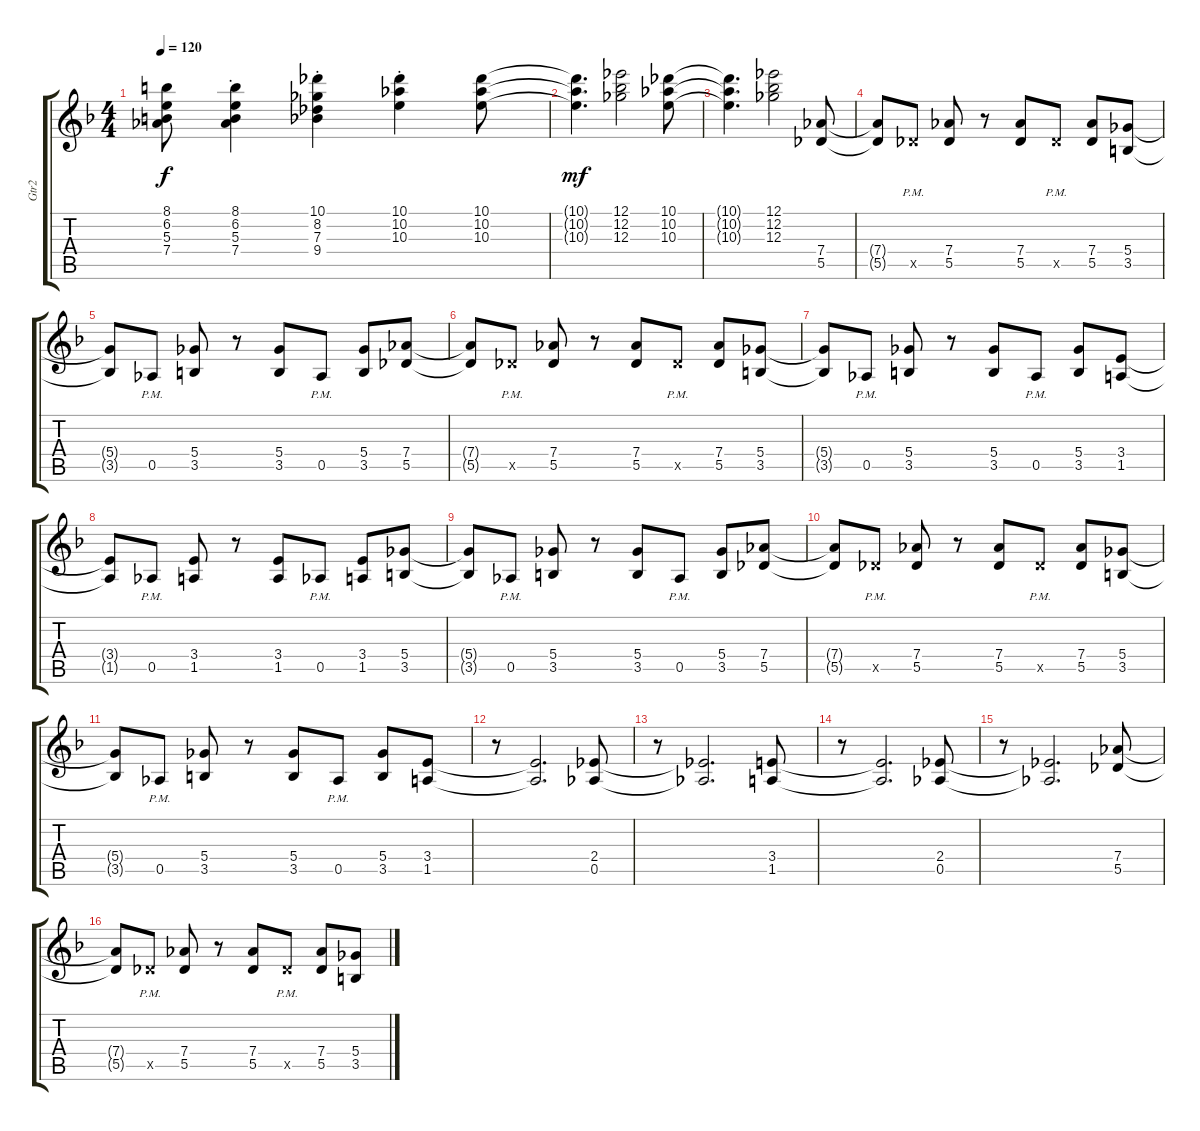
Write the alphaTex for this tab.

\track ("Gtr2" "Gtr2") {instrument distortionguitar}
\staff {score tabs}
\tuning (Eb4 Bb3 Gb3 Db3 Ab2 Eb2) {hide}
\ts (4 4)
\tempo 120
\clef g2
\ks f
(8.1{t} 6.2{t} 5.3{t} 7.4{t}).8{dy f} (8.1{st} 6.2{st} 5.3{st} 7.4{st}).4 (10.1{st} 8.2{st} 7.3{st} 9.4{st}).4 (10.1{st} 10.2{st} 10.3{st}).4 (10.1 10.2 10.3).8 |
(10.1{t} 10.2{t} 10.3{t}).4{d dy mf} (12.1 12.2 12.3).2 (10.1 10.2 10.3).8 |
(10.1{t} 10.2{t} 10.3{t}).4{d} (12.1 12.2 12.3).2 (7.4 5.5).8 |
(7.4{t} 5.5{t}).8 5.5{pm x}.8 (7.4 5.5).8 r.8 (7.4 5.5).8 5.5{pm x}.8 (7.4 5.5).8 (5.4 3.5).8 |
(5.4{t} 3.5{t}).8 0.5{pm}.8 (5.4 3.5).8 r.8 (5.4 3.5).8 0.5{pm}.8 (5.4 3.5).8 (7.4 5.5).8 |
(7.4{t} 5.5{t}).8 5.5{pm x}.8 (7.4 5.5).8 r.8 (7.4 5.5).8 5.5{pm x}.8 (7.4 5.5).8 (5.4 3.5).8 |
(5.4{t} 3.5{t}).8 0.5{pm}.8 (5.4 3.5).8 r.8 (5.4 3.5).8 0.5{pm}.8 (5.4 3.5).8 (3.4 1.5).8 |
(3.4{t} 1.5{t}).8 0.5{pm}.8 (3.4 1.5).8 r.8 (3.4 1.5).8 0.5{pm}.8 (3.4 1.5).8 (5.4 3.5).8 |
(5.4{t} 3.5{t}).8 0.5{pm}.8 (5.4 3.5).8 r.8 (5.4 3.5).8 0.5{pm}.8 (5.4 3.5).8 (7.4 5.5).8 |
(7.4{t} 5.5{t}).8 5.5{pm x}.8 (7.4 5.5).8 r.8 (7.4 5.5).8 5.5{pm x}.8 (7.4 5.5).8 (5.4 3.5).8 |
(5.4{t} 3.5{t}).8 0.5{pm}.8 (5.4 3.5).8 r.8 (5.4 3.5).8 0.5{pm}.8 (5.4 3.5).8 (3.4 1.5).8 |
r.8 (3.4{t} 1.5{t}).2{d} (2.4 0.5).8 |
r.8 (2.4{t} 0.5{t}).2{d} (3.4 1.5).8 |
r.8 (3.4{t} 1.5{t}).2{d} (2.4 0.5).8 |
r.8 (2.4{t} 0.5{t}).2{d} (7.4 5.5).8 |
(7.4{t} 5.5{t}).8 5.5{pm x}.8 (7.4 5.5).8 r.8 (7.4 5.5).8 5.5{pm x}.8 (7.4 5.5).8 (5.4 3.5).8
